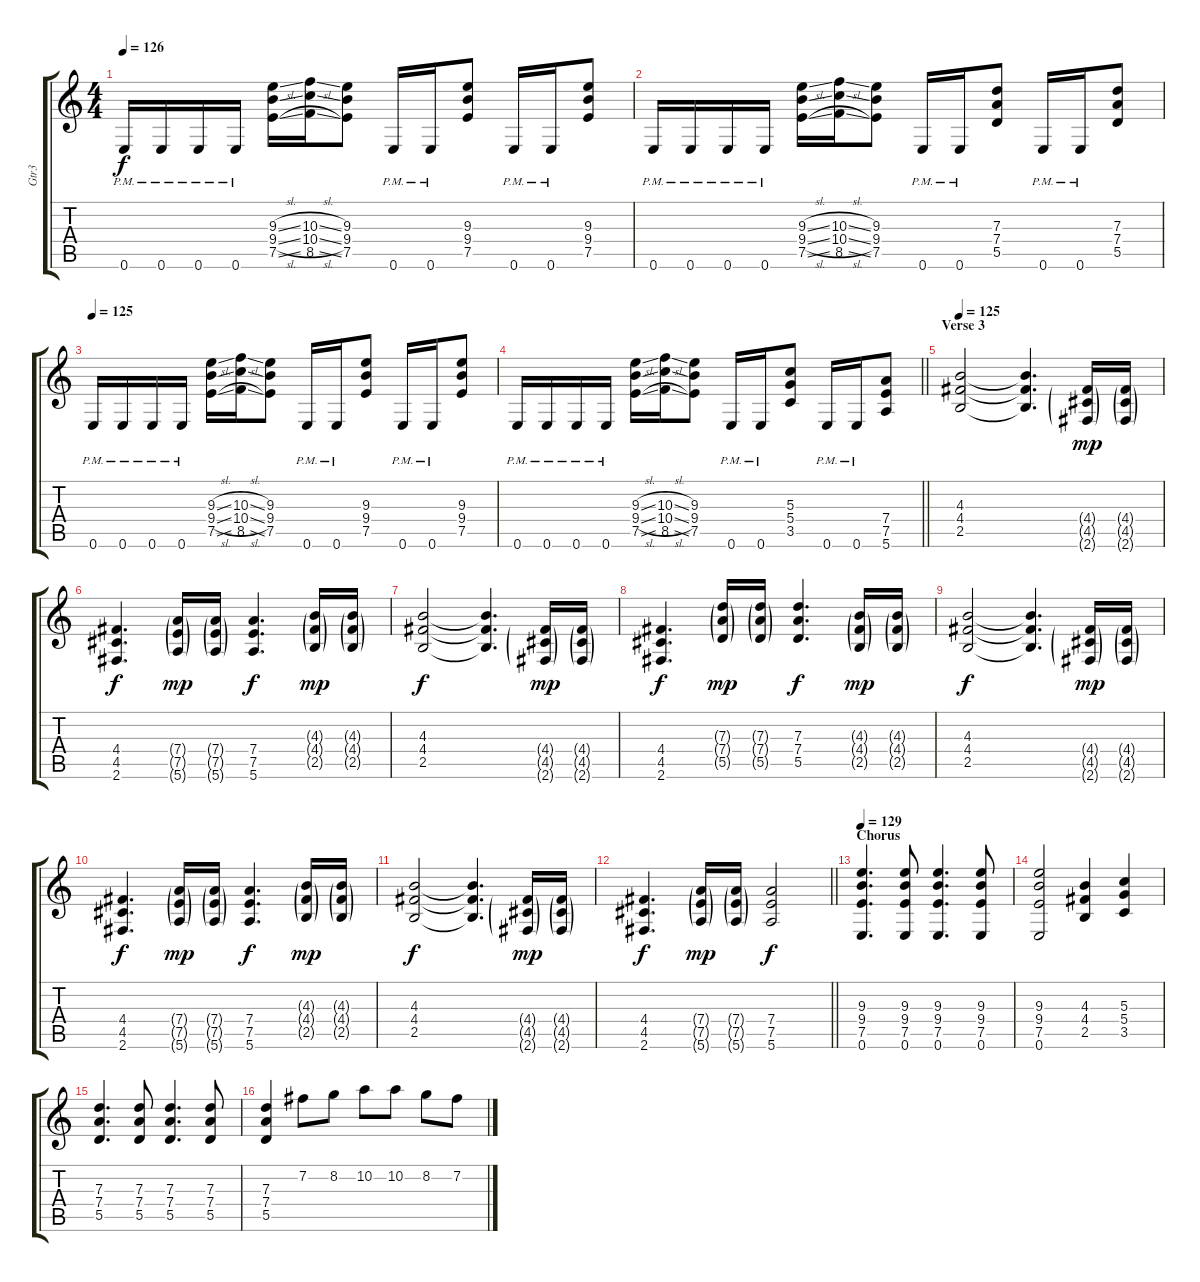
\track ("Gtr3" "Gtr3") {instrument distortionguitar}
\staff {score tabs}
\tuning (E4 B3 G3 D3 A2 E2) {hide}
\ts (4 4)
\tempo 126
\clef g2
\ks c
0.6{pm}.16{dy f} 0.6{pm}.16 0.6{pm}.16 0.6{pm}.16 (9.3{sl} 9.4{sl} 7.5{sl}).16 (10.3{sl} 10.4{sl} 8.5{sl}).16 (9.3 9.4 7.5).8 0.6{pm}.16 0.6{pm}.16 (9.3 9.4 7.5).8 0.6{pm}.16 0.6{pm}.16 (9.3 9.4 7.5).8 |
0.6{pm}.16 0.6{pm}.16 0.6{pm}.16 0.6{pm}.16 (9.3{sl} 9.4{sl} 7.5{sl}).16 (10.3{sl} 10.4{sl} 8.5{sl}).16 (9.3 9.4 7.5).8 0.6{pm}.16 0.6{pm}.16 (7.3 7.4 5.5).8 0.6{pm}.16 0.6{pm}.16 (7.3 7.4 5.5).8 |
\tempo 125
0.6{pm}.16 0.6{pm}.16 0.6{pm}.16 0.6{pm}.16 (9.3{sl} 9.4{sl} 7.5{sl}).16 (10.3{sl} 10.4{sl} 8.5{sl}).16 (9.3 9.4 7.5).8 0.6{pm}.16 0.6{pm}.16 (9.3 9.4 7.5).8 0.6{pm}.16 0.6{pm}.16 (9.3 9.4 7.5).8 |
\barLineRight lightlight
0.6{pm}.16 0.6{pm}.16 0.6{pm}.16 0.6{pm}.16 (9.3{sl} 9.4{sl} 7.5{sl}).16 (10.3{sl} 10.4{sl} 8.5{sl}).16 (9.3 9.4 7.5).8 0.6{pm}.16 0.6{pm}.16 (5.3 5.4 3.5).8 0.6{pm}.16 0.6{pm}.16 (7.4 7.5 5.6).8 |
\section ("" "Verse 3")
\tempo 125
(4.3 4.4 2.5).2 (4.3{t} 4.4{t} 2.5{t}).4{d} (4.4{g} 4.5{g} 2.6{g}).16{dy mp} (4.4{g} 4.5{g} 2.6{g}).16 |
(4.4 4.5 2.6).4{d dy f} (7.4{g} 7.5{g} 5.6{g}).16{dy mp} (7.4{g} 7.5{g} 5.6{g}).16 (7.4 7.5 5.6).4{d dy f} (4.3{g} 4.4{g} 2.5{g}).16{dy mp} (4.3{g} 4.4{g} 2.5{g}).16 |
(4.3 4.4 2.5).2{dy f} (4.3{t} 4.4{t} 2.5{t}).4{d} (4.4{g} 4.5{g} 2.6{g}).16{dy mp} (4.4{g} 4.5{g} 2.6{g}).16 |
(4.4 4.5 2.6).4{d dy f} (7.3{g} 7.4{g} 5.5{g}).16{dy mp} (7.3{g} 7.4{g} 5.5{g}).16 (7.3 7.4 5.5).4{d dy f} (4.3{g} 4.4{g} 2.5{g}).16{dy mp} (4.3{g} 4.4{g} 2.5{g}).16 |
(4.3 4.4 2.5).2{dy f} (4.3{t} 4.4{t} 2.5{t}).4{d} (4.4{g} 4.5{g} 2.6{g}).16{dy mp} (4.4{g} 4.5{g} 2.6{g}).16 |
(4.4 4.5 2.6).4{d dy f} (7.4{g} 7.5{g} 5.6{g}).16{dy mp} (7.4{g} 7.5{g} 5.6{g}).16 (7.4 7.5 5.6).4{d dy f} (4.3{g} 4.4{g} 2.5{g}).16{dy mp} (4.3{g} 4.4{g} 2.5{g}).16 |
(4.3 4.4 2.5).2{dy f} (4.3{t} 4.4{t} 2.5{t}).4{d} (4.4{g} 4.5{g} 2.6{g}).16{dy mp} (4.4{g} 4.5{g} 2.6{g}).16 |
\barLineRight lightlight
(4.4 4.5 2.6).4{d dy f} (7.4{g} 7.5{g} 5.6{g}).16{dy mp} (7.4{g} 7.5{g} 5.6{g}).16 (7.4 7.5 5.6).2{dy f} |
\section ("" "Chorus")
\tempo 129
(9.3 9.4 7.5 0.6).4{d} (9.3 9.4 7.5 0.6).8 (9.3 9.4 7.5 0.6).4{d} (9.3 9.4 7.5 0.6).8 |
(9.3 9.4 7.5 0.6).2 (4.3 4.4 2.5).4 (5.3 5.4 3.5).4 |
(7.3 7.4 5.5).4{d} (7.3 7.4 5.5).8 (7.3 7.4 5.5).4{d} (7.3 7.4 5.5).8 |
(7.3 7.4 5.5).4 7.2.8 8.2.8 10.2.8 10.2.8 8.2.8 7.2.8
